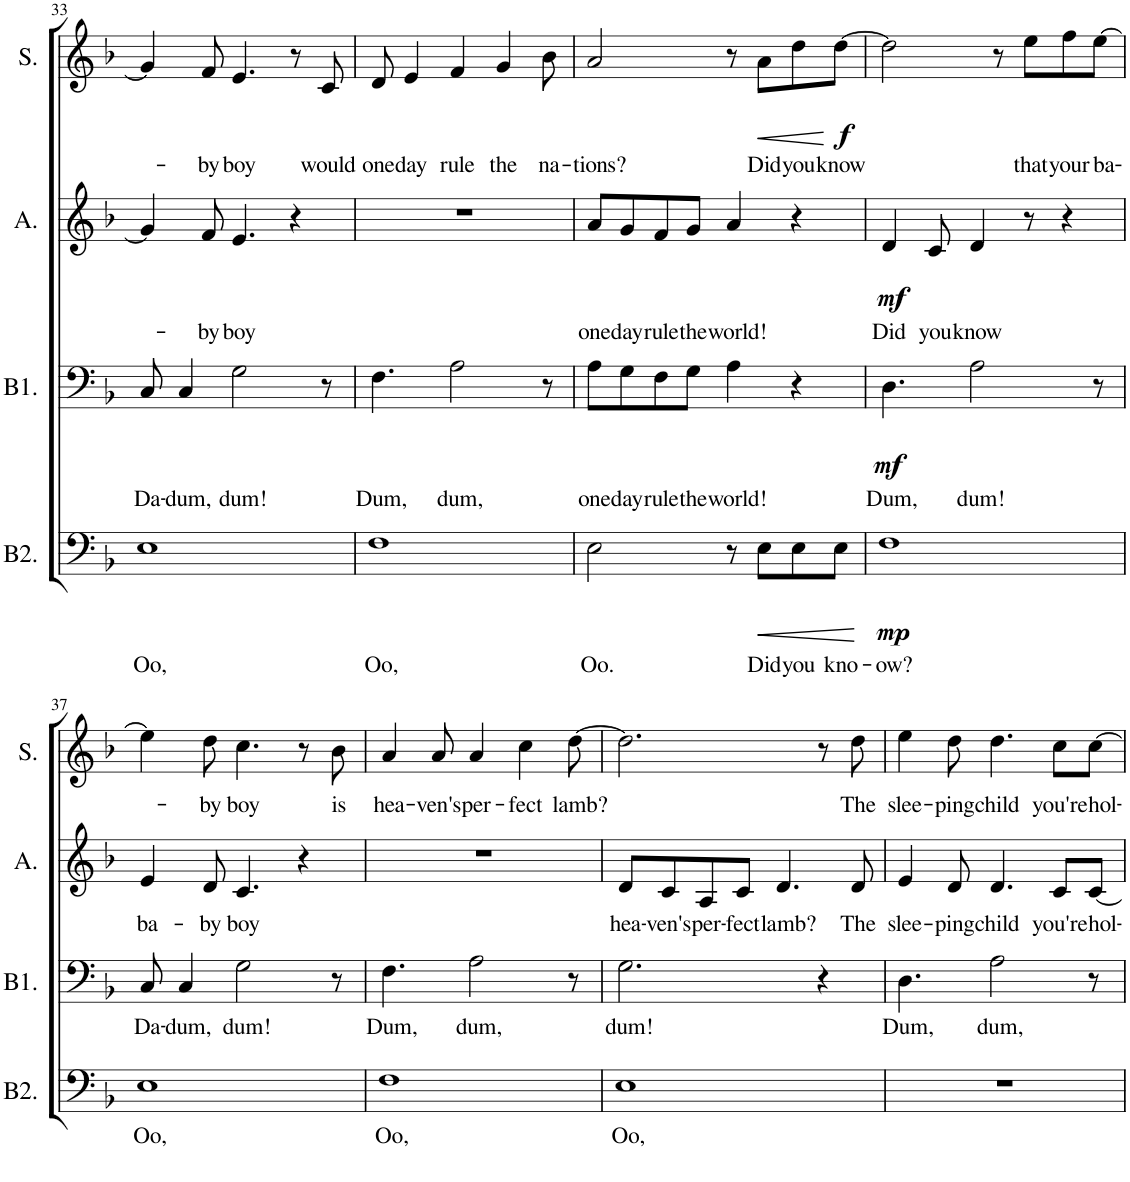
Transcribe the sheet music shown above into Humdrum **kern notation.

**kern	**text	**dynam	**kern	**text	**dynam	**kern	**text	**dynam	**kern	**text	**dynam
*part4	*part4	*part4	*part3	*part3	*part3	*part2	*part2	*part2	*part1	*part1	*part1
*staff4	*staff4	*staff4	*staff3	*staff3	*staff3	*staff2	*staff2	*staff2	*staff1	*staff1	*staff1
*I"Baritone 2	*	*	*I"Baritone 1	*	*	*I"Alto	*	*	*I"Soprano	*	*
*I'B2.	*	*	*I'B1.	*	*	*I'A.	*	*	*I'S.	*	*
!!LO:PB:g=z
*clefF4	*	*	*clefF4	*	*	*clefG2	*	*	*clefG2	*	*
*k[b-]	*	*	*k[b-]	*	*	*k[b-]	*	*	*k[b-]	*	*
*M4/4	*	*	*M4/4	*	*	*M4/4	*	*	*M4/4	*	*
=33	=33	=33	=33	=33	=33	=33	=33	=33	=33	=33	=33
!	!LO:LY:b	!	!	!LO:LY:b	!	!	!	!	!	!	!
1E	Oo,	.	8C/	Da-	.	4g/]	.	.	4g/]	.	.
!	!	!	!	!LO:LY:b	!	!	!	!	!	!	!
.	.	.	4C/	-dum,	.	.	.	.	.	.	.
!	!	!	!	!	!	!	!LO:LY:b	!	!	!LO:LY:b	!
.	.	.	.	.	.	8f/	-by	.	8f/	-by	.
!	!	!	!	!LO:LY:b	!	!	!LO:LY:b	!	!	!LO:LY:b	!
.	.	.	2G\	dum!	.	4.e/	boy	.	4.e/	boy	.
.	.	.	.	.	.	4r	.	.	8r	.	.
!	!	!	!	!	!	!	!	!	!	!LO:LY:b	!
.	.	.	8r	.	.	.	.	.	8c/	would	.
=34	=34	=34	=34	=34	=34	=34	=34	=34	=34	=34	=34
!	!LO:LY:b	!	!	!LO:LY:b	!	!	!	!	!	!LO:LY:b	!
1F	Oo,	.	4.F\	Dum,	.	1r	.	.	8d/	one	.
!	!	!	!	!	!	!	!	!	!	!LO:LY:b	!
.	.	.	.	.	.	.	.	.	4e/	day	.
!	!	!	!	!LO:LY:b	!	!	!	!	!	!LO:LY:b	!
.	.	.	2A\	dum,	.	.	.	.	4f/	rule	.
!	!	!	!	!	!	!	!	!	!	!LO:LY:b	!
.	.	.	.	.	.	.	.	.	4g/	the	.
!	!	!	!	!	!	!	!	!	!	!LO:LY:b	!
.	.	.	8r	.	.	.	.	.	8b-\	na-	.
=35	=35	=35	=35	=35	=35	=35	=35	=35	=35	=35	=35
!	!LO:LY:b	!	!	!LO:LY:b	!	!	!LO:LY:b	!	!	!LO:LY:b	!
2E\	Oo.	.	8A\L	one	.	8a/L	one	.	2a/	-tions?	.
!	!	!	!	!LO:LY:b	!	!	!LO:LY:b	!	!	!	!
.	.	.	8G\	day	.	8g/	day	.	.	.	.
!	!	!	!	!LO:LY:b	!	!	!LO:LY:b	!	!	!	!
.	.	.	8F\	rule	.	8f/	rule	.	.	.	.
!	!	!	!	!LO:LY:b	!	!	!LO:LY:b	!	!	!	!
.	.	.	8G\J	the	.	8g/J	the	.	.	.	.
!	!	!	!	!LO:LY:b	!	!	!LO:LY:b	!	!	!	!
8r	.	.	4A\	world!	.	4a/	world!	.	8r	.	.
!	!LO:LY:b	!LO:HP:b	!	!	!	!	!	!	!	!LO:LY:b	!LO:HP:b
8E\L	Did	<	.	.	.	.	.	.	8a\L	Did	<
!	!LO:LY:b	!	!	!	!	!	!	!	!	!LO:LY:b	!
8E\	you	.	4r	.	.	4r	.	.	8dd\	you	.
!	!LO:LY:b	!	!	!	!	!	!	!	!	!LO:LY:b	!LO:DY:n=1:b
8E\J	kno-	.	.	.	.	.	.	.	[8dd\J	know	[ f
.	.	[	.	.	.	.	.	.	.	.	.
=36	=36	=36	=36	=36	=36	=36	=36	=36	=36	=36	=36
!	!LO:LY:b	!LO:DY:b	!	!LO:LY:b	!LO:DY:b	!	!LO:LY:b	!LO:DY:b	!	!	!
1F	-ow?	mp	4.D\	Dum,	mf	4d/	Did	mf	2dd\]	.	.
!	!	!	!	!	!	!	!LO:LY:b	!	!	!	!
.	.	.	.	.	.	8c/	you	.	.	.	.
!	!	!	!	!LO:LY:b	!	!	!LO:LY:b	!	!	!	!
.	.	.	2A\	dum!	.	4d/	know	.	.	.	.
.	.	.	.	.	.	.	.	.	8r	.	.
!	!	!	!	!	!	!	!	!	!	!LO:LY:b	!
.	.	.	.	.	.	8r	.	.	8ee\L	that	.
!	!	!	!	!	!	!	!	!	!	!LO:LY:b	!
.	.	.	.	.	.	4r	.	.	8ff\	your	.
!	!	!	!	!	!	!	!	!	!	!LO:LY:b	!
.	.	.	8r	.	.	.	.	.	[8ee\J	ba-	.
!!LO:LB:g=z
=37	=37	=37	=37	=37	=37	=37	=37	=37	=37	=37	=37
!	!LO:LY:b	!	!	!LO:LY:b	!	!	!LO:LY:b	!	!	!	!
1E	Oo,	.	8C/	Da-	.	4e/	ba-	.	4ee\]	.	.
!	!	!	!	!LO:LY:b	!	!	!	!	!	!	!
.	.	.	4C/	-dum,	.	.	.	.	.	.	.
!	!	!	!	!	!	!	!LO:LY:b	!	!	!LO:LY:b	!
.	.	.	.	.	.	8d/	-by	.	8dd\	-by	.
!	!	!	!	!LO:LY:b	!	!	!LO:LY:b	!	!	!LO:LY:b	!
.	.	.	2G\	dum!	.	4.c/	boy	.	4.cc\	boy	.
.	.	.	.	.	.	4r	.	.	8r	.	.
!	!	!	!	!	!	!	!	!	!	!LO:LY:b	!
.	.	.	8r	.	.	.	.	.	8b-\	is	.
=38	=38	=38	=38	=38	=38	=38	=38	=38	=38	=38	=38
!	!LO:LY:b	!	!	!LO:LY:b	!	!	!	!	!	!LO:LY:b	!
1F	Oo,	.	4.F\	Dum,	.	1r	.	.	4a/	hea-	.
!	!	!	!	!	!	!	!	!	!	!LO:LY:b	!
.	.	.	.	.	.	.	.	.	8a/	-ven's	.
!	!	!	!	!LO:LY:b	!	!	!	!	!	!LO:LY:b	!
.	.	.	2A\	dum,	.	.	.	.	4a/	per-	.
!	!	!	!	!	!	!	!	!	!	!LO:LY:b	!
.	.	.	.	.	.	.	.	.	4cc\	-fect	.
!	!	!	!	!	!	!	!	!	!	!LO:LY:b	!
.	.	.	8r	.	.	.	.	.	[8dd\	lamb?	.
=39	=39	=39	=39	=39	=39	=39	=39	=39	=39	=39	=39
!	!LO:LY:b	!	!	!LO:LY:b	!	!	!LO:LY:b	!	!	!	!
1E	Oo,	.	2.G\	dum!	.	8d/L	hea-	.	2.dd\]	.	.
!	!	!	!	!	!	!	!LO:LY:b	!	!	!	!
.	.	.	.	.	.	8c/	-ven's	.	.	.	.
!	!	!	!	!	!	!	!LO:LY:b	!	!	!	!
.	.	.	.	.	.	8A/	per-	.	.	.	.
!	!	!	!	!	!	!	!LO:LY:b	!	!	!	!
.	.	.	.	.	.	8c/J	-fect	.	.	.	.
!	!	!	!	!	!	!	!LO:LY:b	!	!	!	!
.	.	.	.	.	.	4.d/	lamb?	.	.	.	.
.	.	.	4r	.	.	.	.	.	8r	.	.
!	!	!	!	!	!	!	!LO:LY:b	!	!	!LO:LY:b	!
.	.	.	.	.	.	8d/	The	.	8dd\	The	.
=40	=40	=40	=40	=40	=40	=40	=40	=40	=40	=40	=40
!	!	!	!	!LO:LY:b	!	!	!LO:LY:b	!	!	!LO:LY:b	!
1r	.	.	4.D\	Dum,	.	4e/	slee-	.	4ee\	slee-	.
!	!	!	!	!	!	!	!LO:LY:b	!	!	!LO:LY:b	!
.	.	.	.	.	.	8d/	-ping	.	8dd\	-ping	.
!	!	!	!	!LO:LY:b	!	!	!LO:LY:b	!	!	!LO:LY:b	!
.	.	.	2A\	dum,	.	4.d/	child	.	4.dd\	child	.
!	!	!	!	!	!	!	!LO:LY:b	!	!	!LO:LY:b	!
.	.	.	.	.	.	8c/L	you're	.	8cc\L	you're	.
!	!	!	!	!	!	!	!LO:LY:b	!	!	!LO:LY:b	!
.	.	.	8r	.	.	[8c/J	hol-	.	[8cc\J	hol-	.
=	=	=	=	=	=	=	=	=	=	=	=
*-	*-	*-	*-	*-	*-	*-	*-	*-	*-	*-	*-
